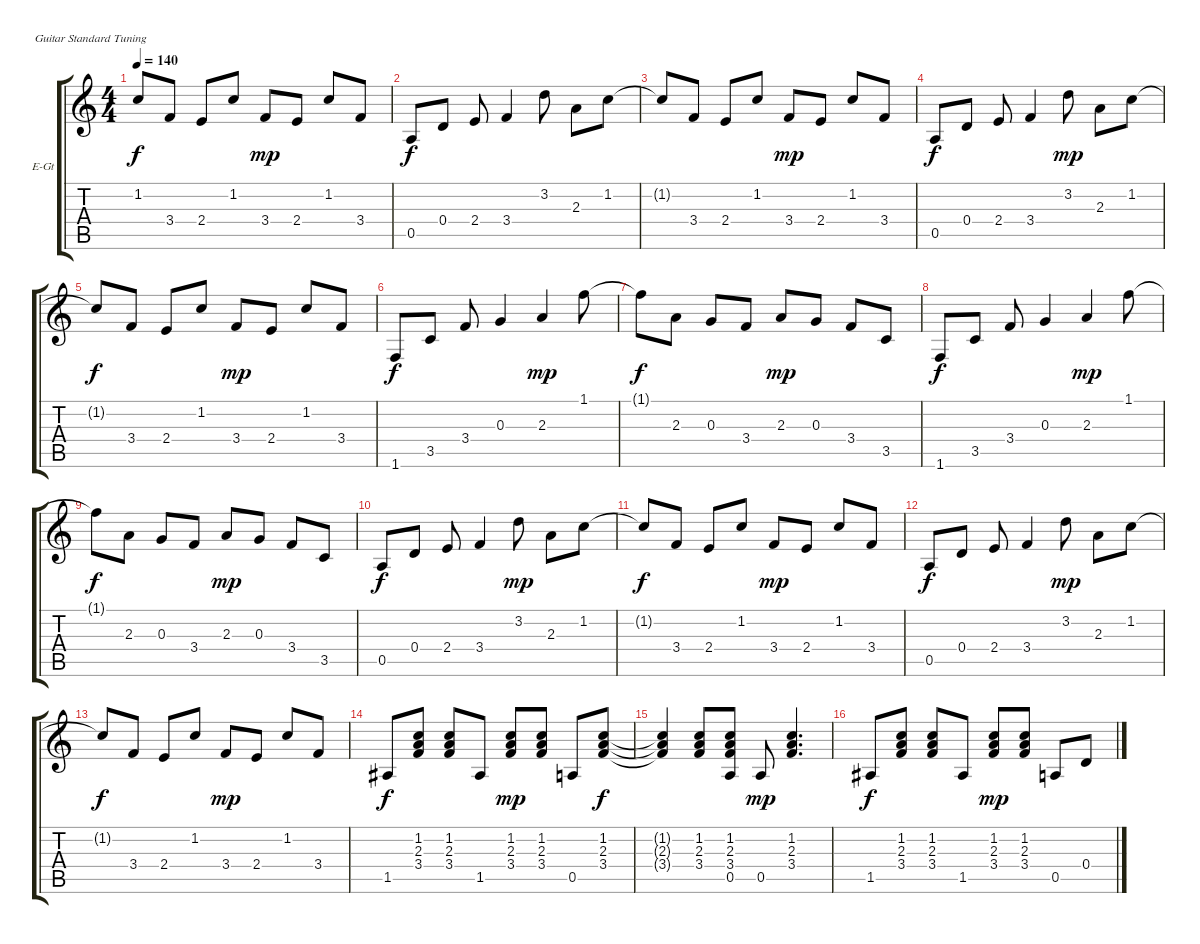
\bracketExtendMode groupsimilarinstruments
\firstSystemTrackNameOrientation horizontal
\otherSystemsTrackNameOrientation horizontal
\track ("Гитара 2" "E-Gt") {instrument electricguitarjazz}
\staff {score tabs}
\tuning (E4 B3 G3 D3 A2 E2)
\ts (4 4)
\tempo 140
\clef g2
\ks c
1.2{t}.8{dy f} 3.4.8 2.4.8 1.2.8 3.4.8{dy mp} 2.4.8 1.2.8 3.4.8 |
0.5.8{dy f} 0.4.8 2.4.8 3.4.4 3.2.8 2.3.8 1.2.8 |
1.2{t}.8 3.4.8 2.4.8 1.2.8 3.4.8{dy mp} 2.4.8 1.2.8 3.4.8 |
0.5.8{dy f} 0.4.8 2.4.8 3.4.4 3.2.8{dy mp} 2.3.8 1.2.8 |
1.2{t}.8{dy f} 3.4.8 2.4.8 1.2.8 3.4.8{dy mp} 2.4.8 1.2.8 3.4.8 |
1.6.8{dy f} 3.5.8 3.4.8 0.3.4 2.3.4{dy mp} 1.1.8 |
1.1{t}.8{dy f} 2.3.8 0.3.8 3.4.8 2.3.8{dy mp} 0.3.8 3.4.8 3.5.8 |
1.6.8{dy f} 3.5.8 3.4.8 0.3.4 2.3.4{dy mp} 1.1.8 |
1.1{t}.8{dy f} 2.3.8 0.3.8 3.4.8 2.3.8{dy mp} 0.3.8 3.4.8 3.5.8 |
0.5.8{dy f} 0.4.8 2.4.8 3.4.4 3.2.8{dy mp} 2.3.8 1.2.8 |
1.2{t}.8{dy f} 3.4.8 2.4.8 1.2.8 3.4.8{dy mp} 2.4.8 1.2.8 3.4.8 |
0.5.8{dy f} 0.4.8 2.4.8 3.4.4 3.2.8{dy mp} 2.3.8 1.2.8 |
1.2{t}.8{dy f} 3.4.8 2.4.8 1.2.8 3.4.8{dy mp} 2.4.8 1.2.8 3.4.8 |
1.5.8{dy f} (1.2 2.3 3.4).8 (1.2 2.3 3.4).8 1.5.8 (1.2 2.3 3.4).8{dy mp} (1.2 2.3 3.4).8 0.5.8 (1.2 2.3 3.4).8{dy f} |
(1.2{t} 2.3{t} 3.4{t}).4 (1.2 2.3 3.4).8 (1.2 2.3 3.4 0.5).8 0.5.8{dy mp} (1.2 2.3 3.4).4{d} |
1.5.8{dy f} (1.2 2.3 3.4).8 (1.2 2.3 3.4).8 1.5.8 (1.2 2.3 3.4).8{dy mp} (1.2 2.3 3.4).8 0.5.8 0.4.8
